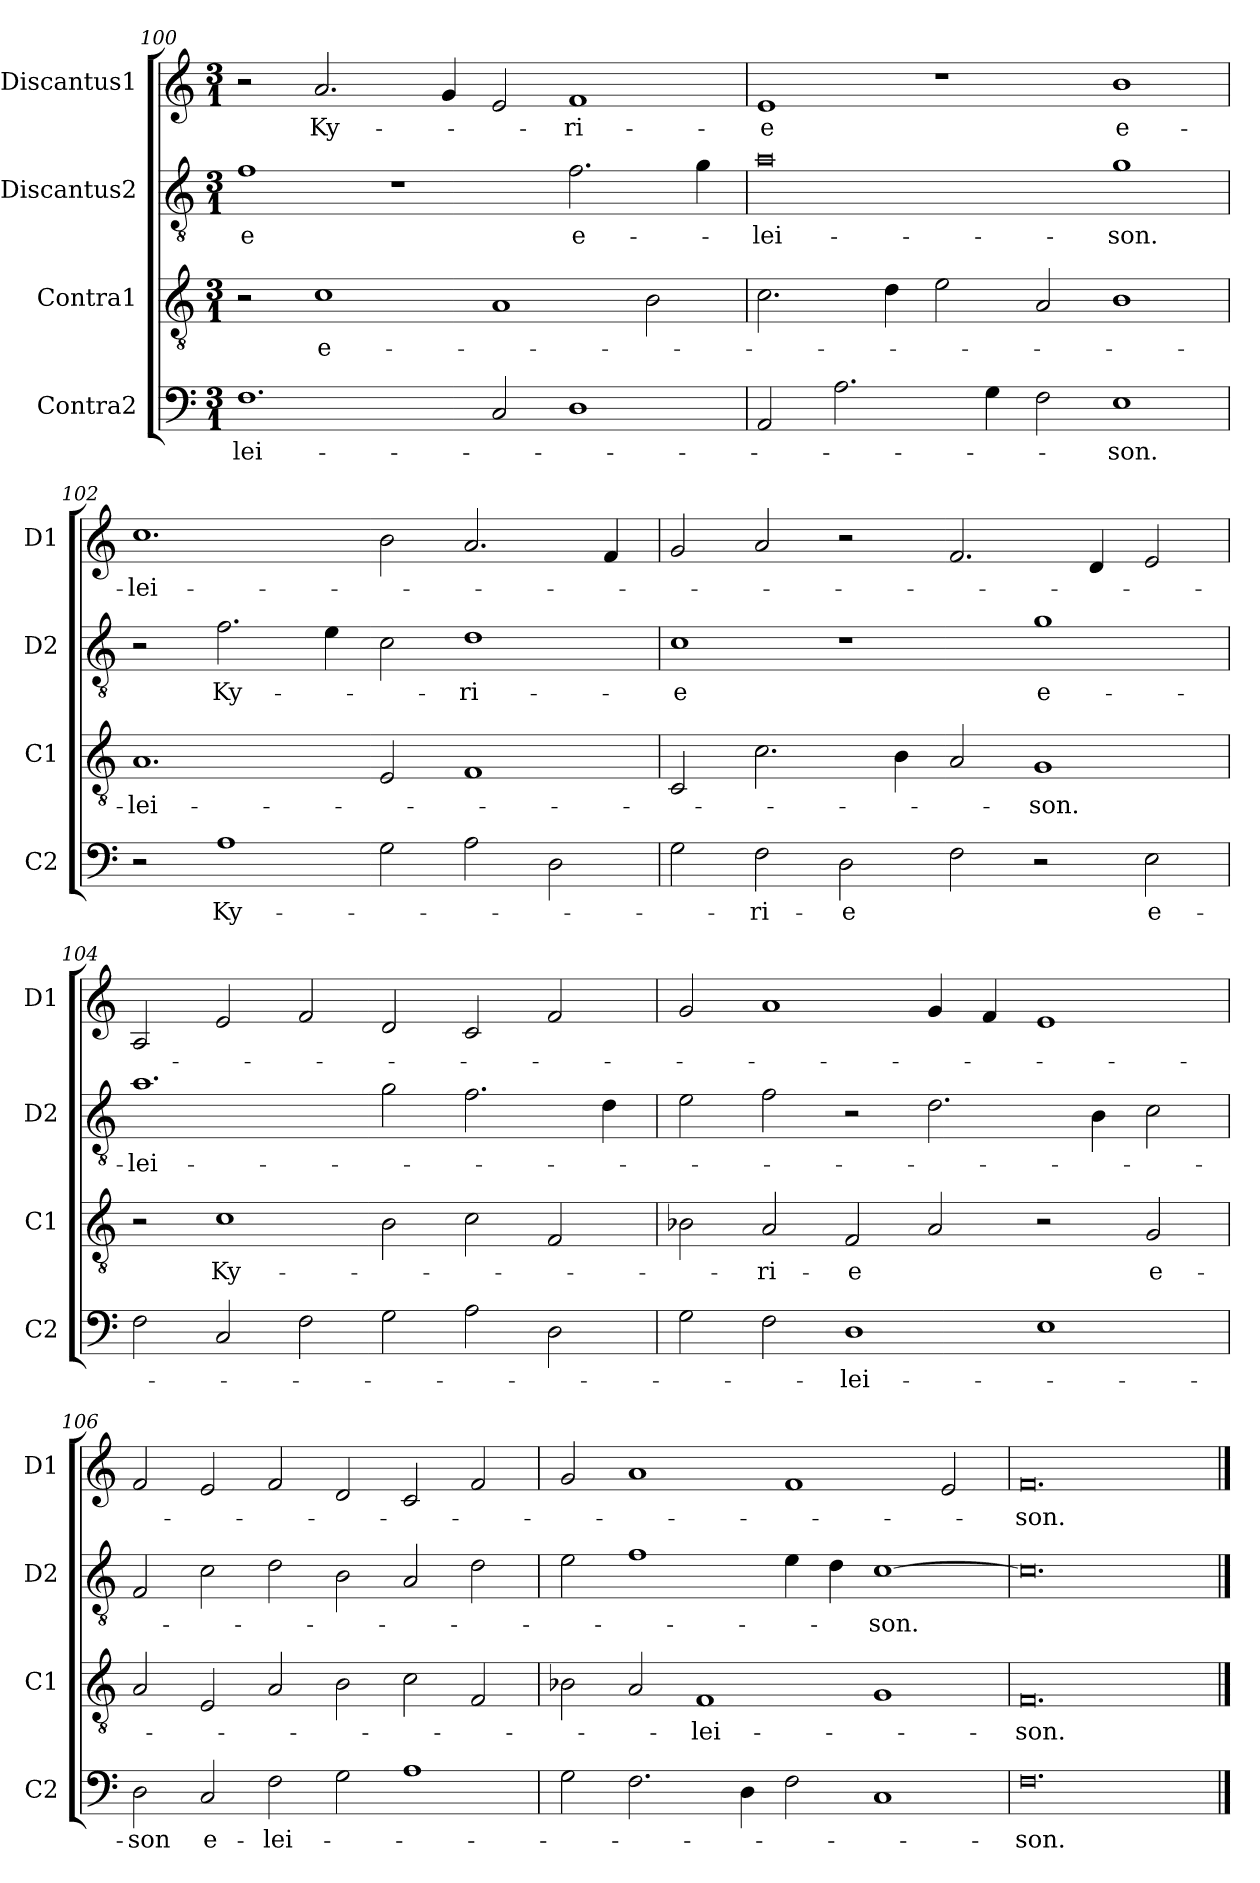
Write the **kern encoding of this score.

**kern	**text	**kern	**text	**kern	**text	**kern	**text
*part4	*part4	*part3	*part3	*part2	*part2	*part1	*part1
*staff4	*staff4	*staff3	*staff3	*staff2	*staff2	*staff1	*staff1
*I"Contra2	*	*I"Contra1	*	*I"Discantus2	*	*I"Discantus1	*
*I'C2	*	*I'C1	*	*I'D2	*	*I'D1	*
*clefF4	*	*clefGv2	*	*clefGv2	*	*clefG2	*
*k[]	*	*k[]	*	*k[]	*	*k[]	*
*M3/1	*	*M3/1	*	*M3/1	*	*M3/1	*
=100	=100	=100	=100	=100	=100	=100	=100
1.F	-lei-	2r	.	1f	-e	2r	.
.	.	1c	e-	.	.	2.a/	Ky-
.	.	.	.	1r	.	.	.
.	.	.	.	.	.	4g/	.
2C/	.	1A	.	.	.	2e/	.
1D	.	.	.	2.f\	e-	1f	-ri-
.	.	2B\	.	.	.	.	.
.	.	.	.	4g\	.	.	.
=101	=101	=101	=101	=101	=101	=101	=101
2AA/	.	2.c\	.	0a	-lei-	1e	-e
2.A\	.	.	.	.	.	.	.
.	.	4d\	.	.	.	.	.
.	.	2e\	.	.	.	1r	.
4G\	.	.	.	.	.	.	.
2F\	.	2A/	.	.	.	.	.
1E	-son.	1B	.	1g	-son.	1b	e-
=102	=102	=102	=102	=102	=102	=102	=102
2r	.	1.A	-lei-	2r	.	1.cc	-lei-
1A	Ky-	.	.	2.f\	Ky-	.	.
.	.	.	.	4e\	.	.	.
2G\	.	2E/	.	2c\	.	2b\	.
2A\	.	1F	.	1d	-ri-	2.a/	.
2D\	.	.	.	.	.	.	.
.	.	.	.	.	.	4f/	.
=103	=103	=103	=103	=103	=103	=103	=103
2G\	.	2C/	.	1c	-e	2g/	.
2F\	-ri-	2.c\	.	.	.	2a/	.
2D\	-e	.	.	1r	.	2r	.
.	.	4B\	.	.	.	.	.
2F\	.	2A/	.	.	.	2.f/	.
2r	.	1G	-son.	1g	e-	.	.
.	.	.	.	.	.	4d/	.
2E\	e-	.	.	.	.	2e/	.
=104	=104	=104	=104	=104	=104	=104	=104
2F\	.	2r	.	1.a	-lei-	2A/	.
2C/	.	1c	Ky-	.	.	2e/	.
2F\	.	.	.	.	.	2f/	.
2G\	.	2B\	.	2g\	.	2d/	.
2A\	.	2c\	.	2.f\	.	2c/	.
2D\	.	2F/	.	.	.	2f/	.
.	.	.	.	4d\	.	.	.
=105	=105	=105	=105	=105	=105	=105	=105
2G\	.	2B-X\	.	2e\	.	2g/	.
2F\	.	2A/	-ri-	2f\	.	1a	.
1D	-lei-	2F/	-e	2r	.	.	.
.	.	2A/	.	2.d\	.	4g/	.
.	.	.	.	.	.	4f/	.
1E	.	2r	.	.	.	1e	.
.	.	.	.	4B\	.	.	.
.	.	2G/	e-	2c\	.	.	.
=106	=106	=106	=106	=106	=106	=106	=106
2D\	-son	2A/	.	2F/	.	2f/	.
2C/	e-	2E/	.	2c\	.	2e/	.
2F\	-lei-	2A/	.	2d\	.	2f/	.
2G\	.	2B\	.	2B\	.	2d/	.
1A	.	2c\	.	2A/	.	2c/	.
.	.	2F/	.	2d\	.	2f/	.
=107	=107	=107	=107	=107	=107	=107	=107
2G\	.	2B-X\	.	2e\	.	2g/	.
2.F\	.	2A/	.	1f	.	1a	.
.	.	1F	-lei-	.	.	.	.
4D\	.	.	.	.	.	.	.
2F\	.	.	.	4e\	.	1f	.
.	.	.	.	4d\	.	.	.
1C	.	1G	.	[1c	-son.	.	.
.	.	.	.	.	.	2e/	.
=108	=108	=108	=108	=108	=108	=108	=108
0.F	-son.	0.F	-son.	0.c]	.	0.f	-son.
==	==	==	==	==	==	==	==
*-	*-	*-	*-	*-	*-	*-	*-
